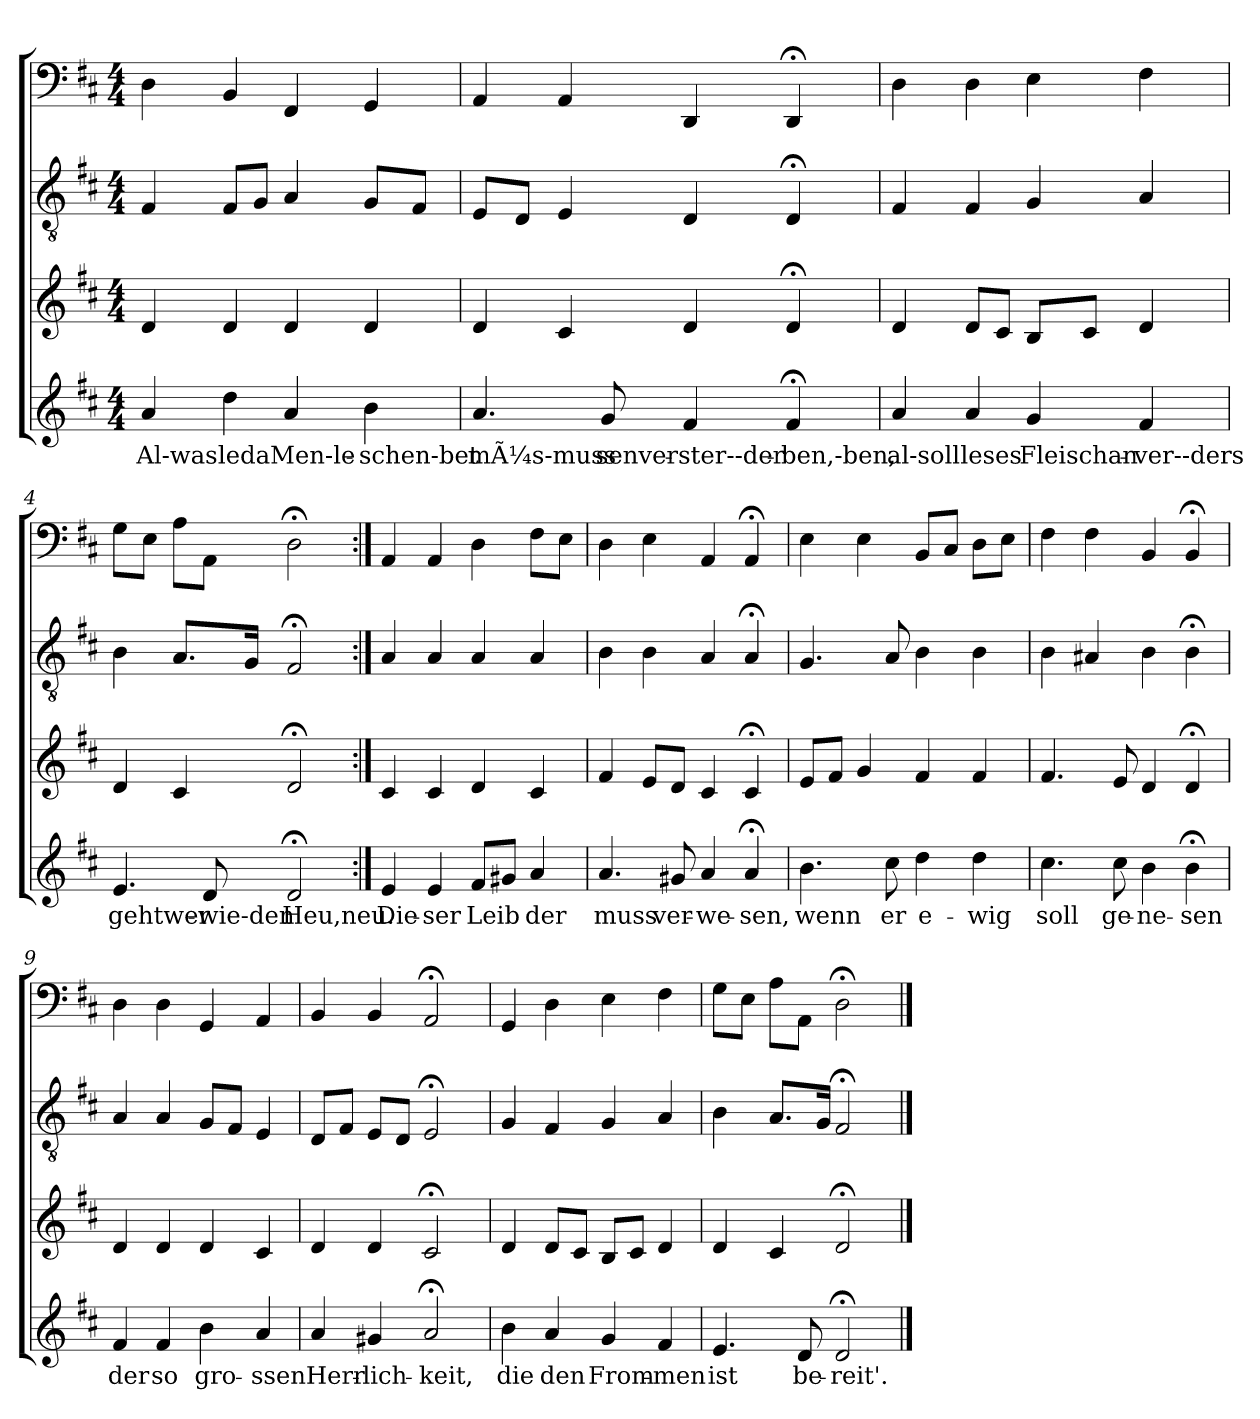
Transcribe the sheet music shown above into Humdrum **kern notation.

**kern	**text	**kern	**kern	**kern
*part4	*part4	*part3	*part2	*part1
*staff4	*staff4	*staff3	*staff2	*staff1
*clefG2	*	*clefG2	*clefGv2	*clefF4
*k[f#c#]	*	*k[f#c#]	*k[f#c#]	*k[f#c#]
*D:	*	*D:	*D:	*D:
*M4/4	*	*M4/4	*M4/4	*M4/4
=1	=1	=1	=1	=1
4a	Al-was	4d	4F#	4D
4dd	-leda	4d	8F#L	4BB
.	.	.	8GJ	.
4a	Men-le-	4d	4A	4FF#
4b	-schen-bet	4d	8GL	4GG
.	.	.	8F#J	.
=2	=2	=2	=2	=2
4.a	mÃ¼s-muss	4d	8EL	4AA
.	.	.	8DJ	.
.	.	4c#	4E	4AA
8g	-senver-	.	.	.
4f#	ster--der-	4d	4D	4DD
4f#;<	-ben,-ben,	4d;<	4D;<	4DD;<
=3	=3	=3	=3	=3
4a	al-soll	4d	4F#	4D
4a	-leses	8dL	4F#	4D
.	.	8c#J	.	.
4g	Fleischan-	8BL	4G	4E
.	.	8c#J	.	.
4f#	ver--ders	4d	4A	4F#
=4	=4	=4	=4	=4
4.e	-gehtwer-	4d	4B	8GL
.	.	.	.	8EJ
.	.	4c#	8.AL	8AL
8d	wie-den	.	.	8AAJ
.	.	.	16GJk	.
2d;<	Heu,neu.	2d;<	2F#;<	2D;<
=5:|!	=5:|!	=5:|!	=5:|!	=5:|!
4e	Die-	4c#	4A	4AA
4e	-ser	4c#	4A	4AA
8f#L	Leib	4d	4A	4D
8g#XJ	.	.	.	.
4a	der	4c#	4A	8F#L
.	.	.	.	8EJ
=6	=6	=6	=6	=6
4.a	muss	4f#	4B	4D
.	.	8eL	4B	4E
8g#X	ver-	8dJ	.	.
4a	-we-	4c#	4A	4AA
4a;<	-sen,	4c#;<	4A;<	4AA;<
=7	=7	=7	=7	=7
4.b	wenn	8eL	4.G	4E
.	.	8f#J	.	.
.	.	4g	.	4E
8cc#	er	.	8A	.
4dd	e-	4f#	4B	8BBL
.	.	.	.	8C#J
4dd	-wig	4f#	4B	8DL
.	.	.	.	8EJ
=8	=8	=8	=8	=8
4.cc#	soll	4.f#	4B	4F#
.	.	.	4A#X	4F#
8cc#	ge-	8e	.	.
4b	-ne-	4d	4B	4BB
4b;<	-sen	4d;<	4B;<	4BB;<
=9	=9	=9	=9	=9
4f#	der	4d	4A	4D
4f#	so	4d	4A	4D
4b	gro-	4d	8GL	4GG
.	.	.	8F#J	.
4a	-ssen	4c#	4E	4AA
=10	=10	=10	=10	=10
4a	Herr-	4d	8DL	4BB
.	.	.	8F#J	.
4g#X	-lich-	4d	8EL	4BB
.	.	.	8DJ	.
2a;<	-keit,	2c#;<	2E;<	2AA;<
=11	=11	=11	=11	=11
4b	die	4d	4G	4GG
4a	den	8dL	4F#	4D
.	.	8c#J	.	.
4g	From-	8BL	4G	4E
.	.	8c#J	.	.
4f#	-men	4d	4A	4F#
=12	=12	=12	=12	=12
4.e	ist	4d	4B	8GL
.	.	.	.	8EJ
.	.	4c#	8.AL	8AL
8d	be-	.	.	8AAJ
.	.	.	16GJk	.
2d;<	-reit'.	2d;<	2F#;<	2D;<
==	==	==	==	==
*-	*-	*-	*-	*-
